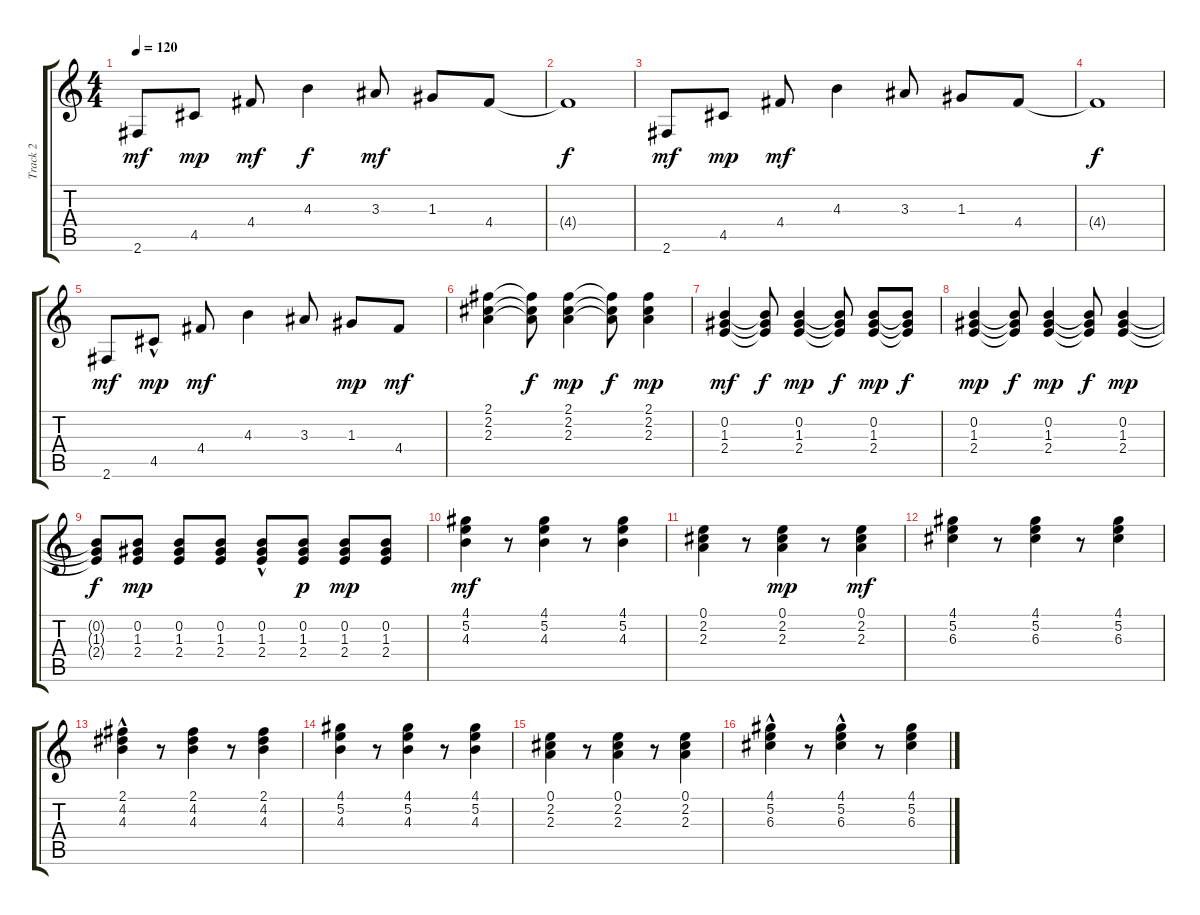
\track ("Track 2" "Track 2") {instrument acousticguitarsteel}
\staff {score tabs}
\tuning (E4 B3 G3 D3 A2 E2) {hide}
\ts (4 4)
\tempo 120
\clef g2
\ks c
2.6.8{dy mf} 4.5.8{dy mp} 4.4.8{dy mf} 4.3.4{dy f} 3.3.8{dy mf} 1.3.8 4.4.8 |
4.4{t}.1{dy f} |
2.6.8{dy mf} 4.5.8{dy mp} 4.4.8{dy mf} 4.3.4 3.3.8 1.3.8 4.4.8 |
4.4{t}.1{dy f} |
2.6.8{dy mf} 4.5{hac}.8{dy mp} 4.4.8{dy mf} 4.3.4 3.3.8 1.3.8{dy mp} 4.4.8{dy mf} |
(2.1 2.2 2.3).4 (2.1{t} 2.2{t} 2.3{t}).8{dy f} (2.1 2.2 2.3).4{dy mp} (2.1{t} 2.2{t} 2.3{t}).8{dy f} (2.1 2.2 2.3).4{dy mp} |
(0.2 1.3 2.4).4{dy mf} (0.2{t} 1.3{t} 2.4{t}).8{dy f} (0.2 1.3 2.4).4{dy mp} (0.2{t} 1.3{t} 2.4{t}).8{dy f} (0.2 1.3 2.4).8{dy mp} (0.2{t} 1.3{t} 2.4{t}).8{dy f} |
(0.2 1.3 2.4).4{dy mp} (0.2{t} 1.3{t} 2.4{t}).8{dy f} (0.2 1.3 2.4).4{dy mp} (0.2{t} 1.3{t} 2.4{t}).8{dy f} (0.2 1.3 2.4).4{dy mp} |
(0.2{t} 1.3{t} 2.4{t}).8{dy f} (0.2 1.3 2.4).8{dy mp} (0.2 1.3 2.4).8 (0.2 1.3 2.4).8 (0.2 1.3{hac} 2.4{hac}).8 (0.2 1.3 2.4).8{dy p} (0.2 1.3 2.4).8{dy mp} (0.2 1.3 2.4).8 |
(4.1 5.2 4.3).4{dy mf} r.8 (4.1 5.2 4.3).4 r.8 (4.1 5.2 4.3).4 |
(0.1 2.2 2.3).4 r.8 (0.1 2.2 2.3).4{dy mp} r.8 (0.1 2.2 2.3).4{dy mf} |
(4.1 5.2 6.3).4 r.8 (4.1 5.2 6.3).4 r.8 (4.1 5.2 6.3).4 |
(2.1{hac} 4.2 4.3).4 r.8 (2.1 4.2 4.3).4 r.8 (2.1 4.2 4.3).4 |
(4.1 5.2 4.3).4 r.8 (4.1 5.2 4.3).4 r.8 (4.1 5.2 4.3).4 |
(0.1 2.2 2.3).4 r.8 (0.1 2.2 2.3).4 r.8 (0.1 2.2 2.3).4 |
(4.1{hac} 5.2 6.3).4 r.8 (4.1 5.2{hac} 6.3).4 r.8 (4.1 5.2 6.3).4
